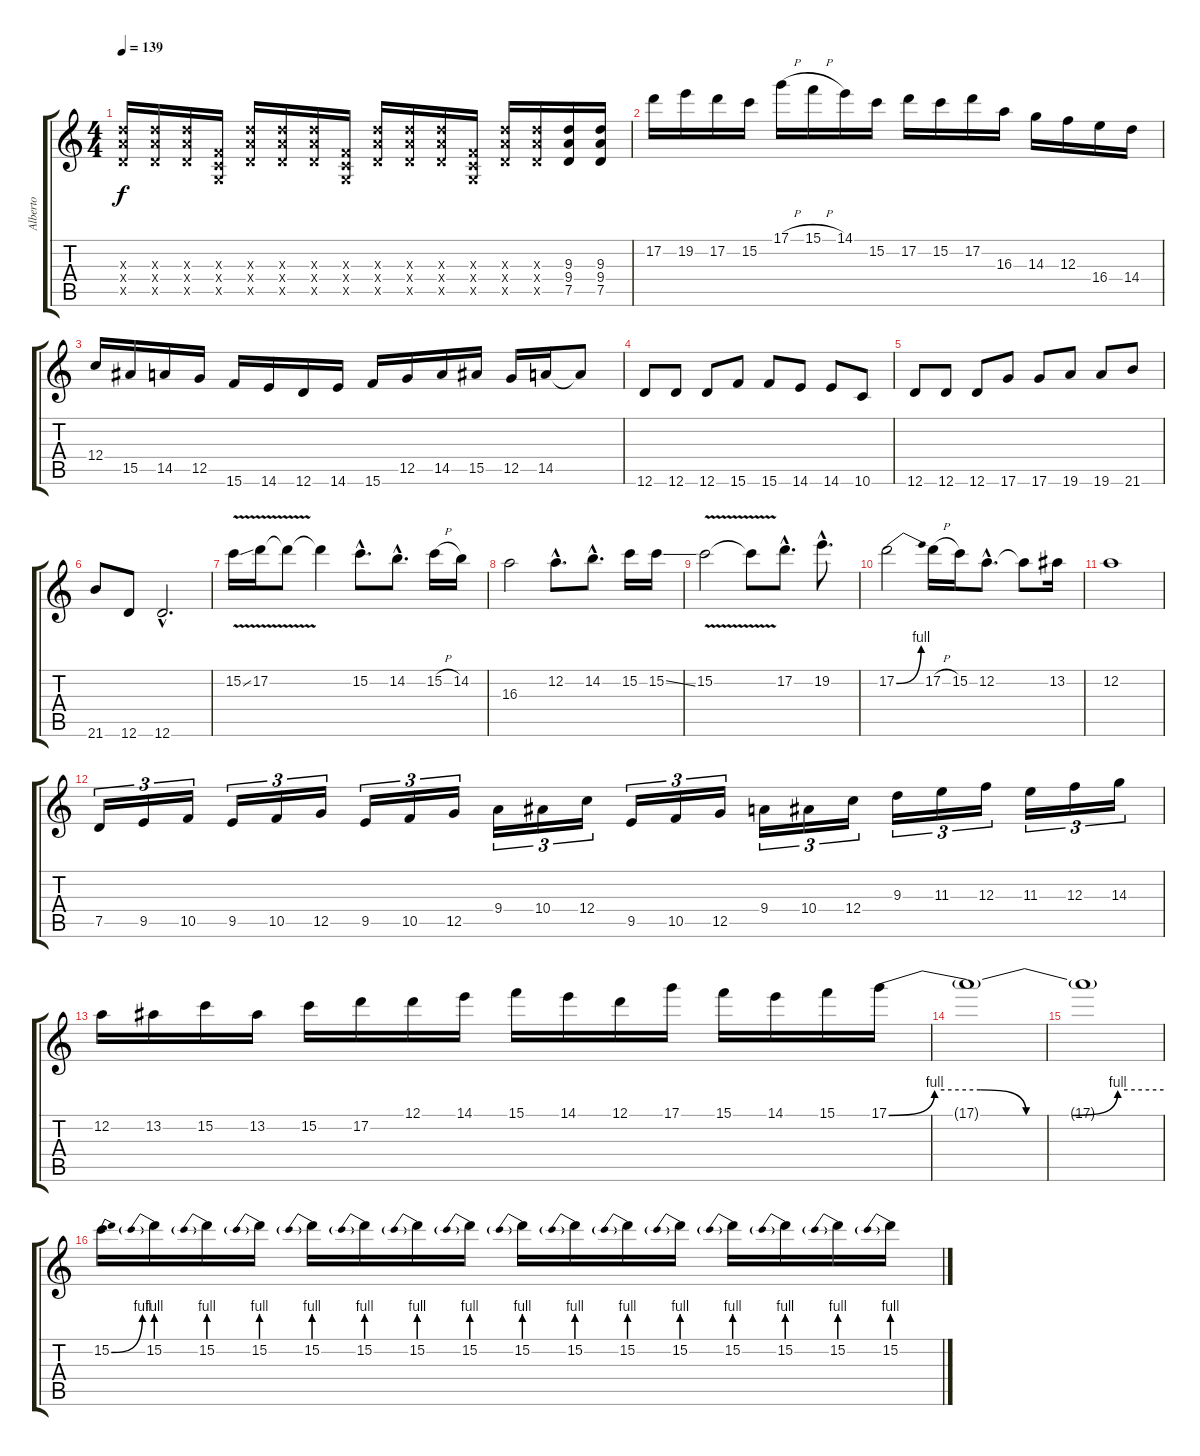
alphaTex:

\track ("Alberto" "Alberto") {instrument distortionguitar}
\staff {score tabs}
\tuning (D4 A3 F3 C3 G2 D2) {hide}
\ts (4 4)
\tempo 139
\clef g2
\ks c
(9.3{x} 9.4{x} 7.5{x}).16{dy f} (9.3{x} 9.4{x} 7.5{x}).16 (9.3{x} 9.4{x} 7.5{x}).16 (0.3{x} 0.4{x} 0.5{x}).16 (9.3{x} 9.4{x} 7.5{x}).16 (9.3{x} 9.4{x} 7.5{x}).16 (9.3{x} 9.4{x} 7.5{x}).16 (0.3{x} 0.4{x} 0.5{x}).16 (9.3{x} 9.4{x} 7.5{x}).16 (9.3{x} 9.4{x} 7.5{x}).16 (9.3{x} 9.4{x} 7.5{x}).16 (0.3{x} 0.4{x} 0.5{x}).16 (9.3{x} 9.4{x} 7.5{x}).16 (9.3{x} 9.4{x} 7.5{x}).16 (9.3 9.4 7.5).16 (9.3 9.4 7.5).16 |
17.2.16 19.2.16 17.2.16 15.2.16 17.1{h}.16 15.1{h}.16 14.1.16 15.2.16 17.2.16 15.2.16 17.2.16 16.3.16 14.3.16 12.3.16 16.4.16 14.4.16 |
12.4.16 15.5.16 14.5.16 12.5.16 15.6.16 14.6.16 12.6.16 14.6.16 15.6.16 12.5.16 14.5.16 15.5.16 12.5.16 14.5.16 14.5{t}.8 |
12.6.8 12.6.8 12.6.8 15.6.8 15.6.8 14.6.8 14.6.8 10.6.8 |
12.6.8 12.6.8 12.6.8 17.6.8 17.6.8 19.6.8 19.6.8 21.6.8 |
21.6.8 12.6.8 12.6{hac}.2{d} |
15.2{v ss}.16 17.2{v}.16 17.2{t}.8 17.2{t}.4 15.2{hac}.8{d} 14.2{hac}.8{d} 15.2{h}.16 14.2.16 |
16.3.2 12.2{hac}.8{d} 14.2{hac}.8{d} 15.2.16 15.2{ss}.16 |
15.2{v}.2 15.2{t}.8 17.2{hac}.8{d} 19.2{hac}.8{d} |
17.2{be (bend 0 0 60 4)}.2 17.2{h}.16 15.2.16 12.2{hac}.8{d} 12.2{t}.8 13.2.16 |
12.2.1 |
7.5.16{tu (3 2)} 9.5.16{tu (3 2)} 10.5.16{tu (3 2)} 9.5.16{tu (3 2)} 10.5.16{tu (3 2)} 12.5.16{tu (3 2)} 9.5.16{tu (3 2)} 10.5.16{tu (3 2)} 12.5.16{tu (3 2)} 9.4.16{tu (3 2)} 10.4.16{tu (3 2)} 12.4.16{tu (3 2)} 9.5.16{tu (3 2)} 10.5.16{tu (3 2)} 12.5.16{tu (3 2)} 9.4.16{tu (3 2)} 10.4.16{tu (3 2)} 12.4.16{tu (3 2)} 9.3.16{tu (3 2)} 11.3.16{tu (3 2)} 12.3.16{tu (3 2)} 11.3.16{tu (3 2)} 12.3.16{tu (3 2)} 14.3.16{tu (3 2)} |
12.2.16 13.2.16 15.2.16 13.2.16 15.2.16 17.2.16 12.1.16 14.1.16 15.1.16 14.1.16 12.1.16 17.1.16 15.1.16 14.1.16 15.1.16 17.1{be (custom 0 0 10 4 20 4 30 0 40 0 50 4 60 4)}.16 |
17.1{t}.1 |
17.1{t}.1 |
15.2{be (bend 0 0 60 4)}.16 15.2{be (prebend 0 4 60 4)}.16 15.2{be (prebend 0 4 60 4)}.16 15.2{be (prebend 0 4 60 4)}.16 15.2{be (prebend 0 4 60 4)}.16 15.2{be (prebend 0 4 60 4)}.16 15.2{be (prebend 0 4 60 4)}.16 15.2{be (prebend 0 4 60 4)}.16 15.2{be (prebend 0 4 60 4)}.16 15.2{be (prebend 0 4 60 4)}.16 15.2{be (prebend 0 4 60 4)}.16 15.2{be (prebend 0 4 60 4)}.16 15.2{be (prebend 0 4 60 4)}.16 15.2{be (prebend 0 4 60 4)}.16 15.2{be (prebend 0 4 60 4)}.16 15.2{be (prebend 0 4 60 4)}.16
